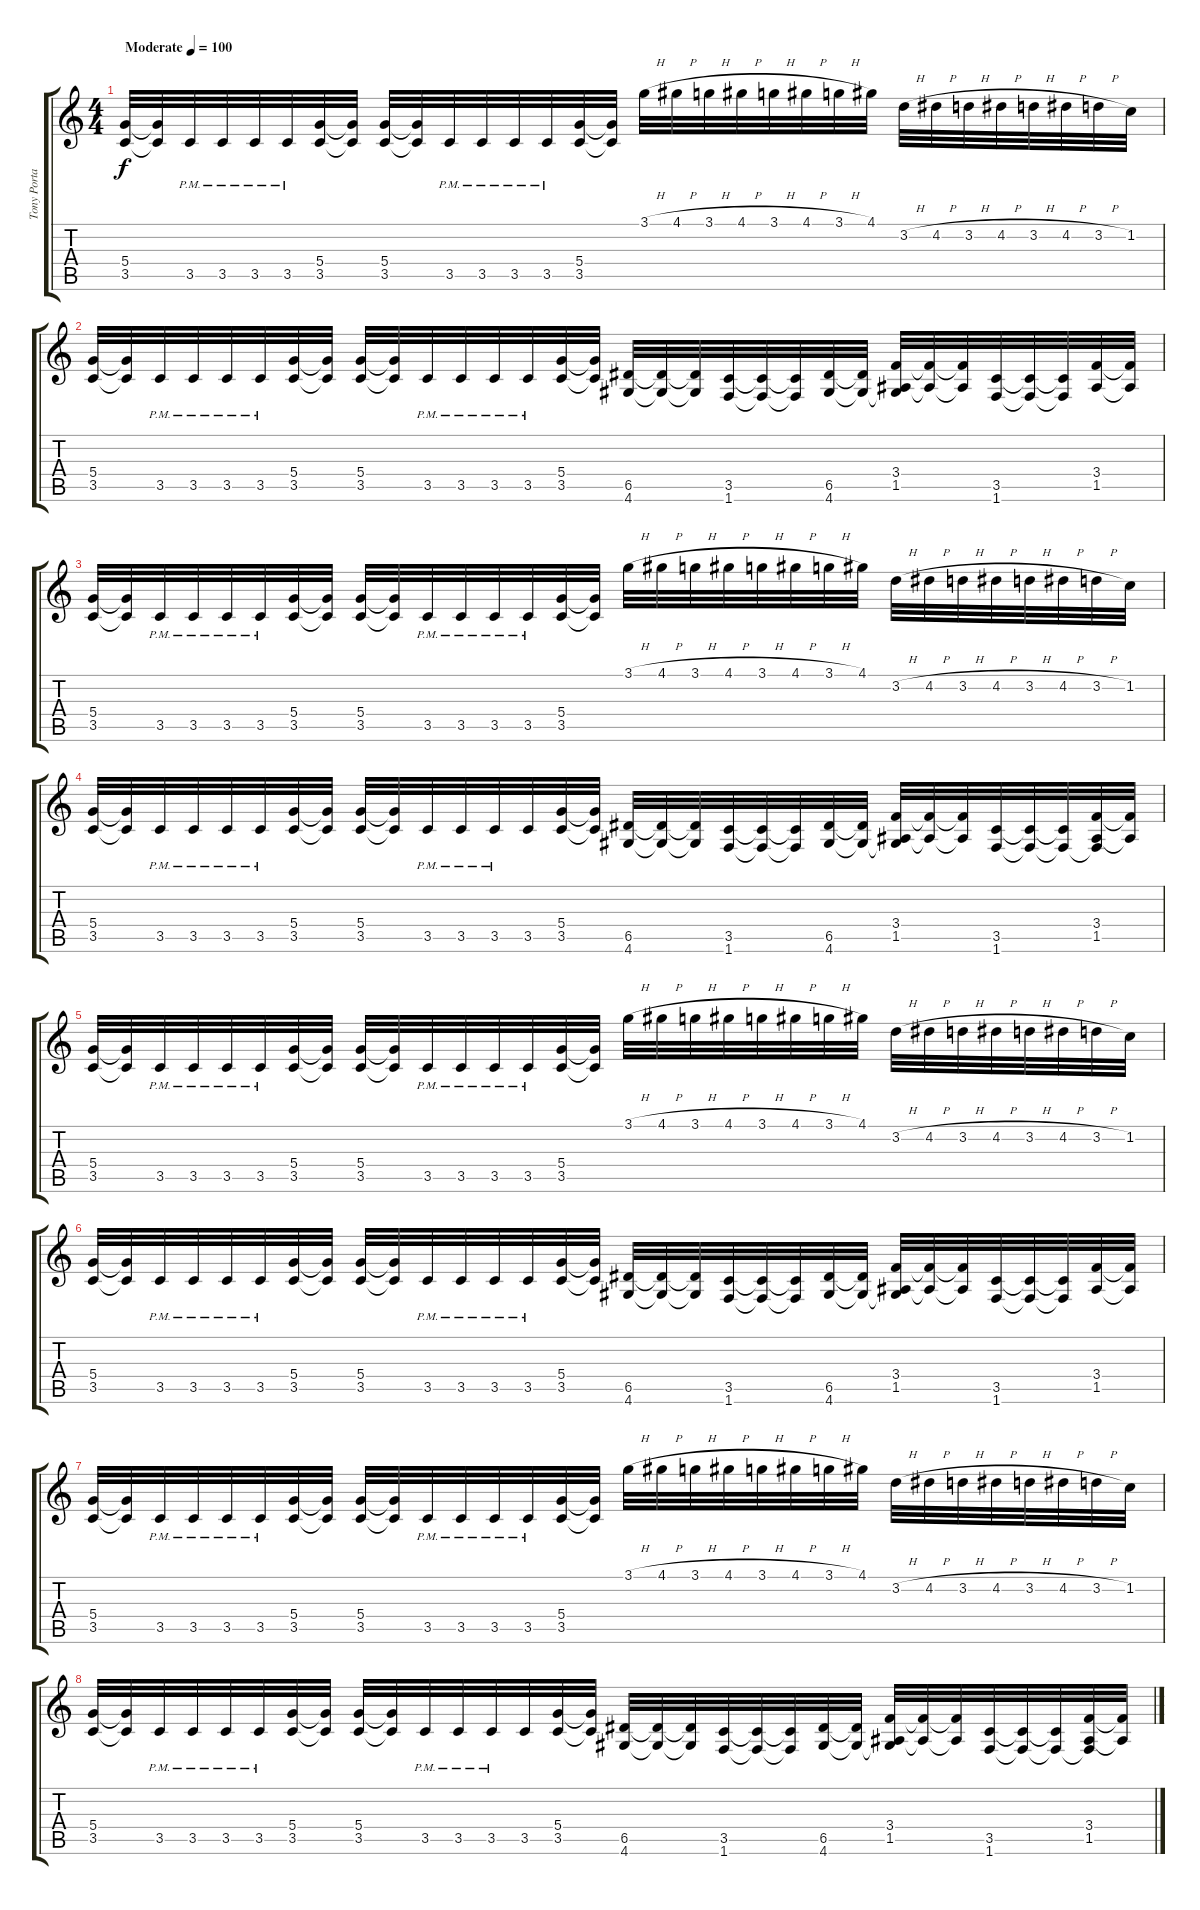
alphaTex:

\track ("Tony Portaro" "Tony Porta") {instrument overdrivenguitar}
\staff {score tabs}
\tuning (E4 B3 G3 D3 A2 E2) {hide}
\ts (4 4)
\tempo (100 "Moderate")
\clef g2
\ks c
(5.4 3.5).32{dy f instrument overdrivenguitar} (5.4{t} 3.5{t}).32 3.5{pm}.32 3.5{pm}.32 3.5{pm}.32 3.5{pm}.32 (5.4 3.5).32 (5.4{t} 3.5{t}).32 (5.4 3.5).32 (5.4{t} 3.5{t}).32 3.5{pm}.32 3.5{pm}.32 3.5{pm}.32 3.5{pm}.32 (5.4 3.5).32 (5.4{t} 3.5{t}).32 3.1{h}.32 4.1{h}.32 3.1{h}.32 4.1{h}.32 3.1{h}.32 4.1{h}.32 3.1{h}.32 4.1.32 3.2{h}.32 4.2{h}.32 3.2{h}.32 4.2{h}.32 3.2{h}.32 4.2{h}.32 3.2{h}.32 1.2.32 |
(5.4 3.5).32 (5.4{t} 3.5{t}).32 3.5{pm}.32 3.5{pm}.32 3.5{pm}.32 3.5{pm}.32 (5.4 3.5).32 (5.4{t} 3.5{t}).32 (5.4 3.5).32 (5.4{t} 3.5{t}).32 3.5{pm}.32 3.5{pm}.32 3.5{pm}.32 3.5{pm}.32 (5.4 3.5).32 (5.4{t} 3.5{t}).32 (6.5 4.6).32 (6.5{t} 4.6{t}).32 (6.5{t} 4.6{t}).32 (3.5 1.6).32 (3.5{t} 1.6{t}).32 (3.5{t} 1.6{t}).32 (6.5 4.6).32 (6.5{t} 4.6{t}).32 (3.4 1.5 4.6{t}).32 (3.4{t} 1.5{t}).32 (3.4{t} 1.5{t}).32 (3.5 1.6).32 (3.5{t} 1.6{t}).32 (3.5{t} 1.6{t}).32 (3.4 1.5).32 (3.4{t} 1.5{t}).32 |
(5.4 3.5).32 (5.4{t} 3.5{t}).32 3.5{pm}.32 3.5{pm}.32 3.5{pm}.32 3.5{pm}.32 (5.4 3.5).32 (5.4{t} 3.5{t}).32 (5.4 3.5).32 (5.4{t} 3.5{t}).32 3.5{pm}.32 3.5{pm}.32 3.5{pm}.32 3.5{pm}.32 (5.4 3.5).32 (5.4{t} 3.5{t}).32 3.1{h}.32 4.1{h}.32 3.1{h}.32 4.1{h}.32 3.1{h}.32 4.1{h}.32 3.1{h}.32 4.1.32 3.2{h}.32 4.2{h}.32 3.2{h}.32 4.2{h}.32 3.2{h}.32 4.2{h}.32 3.2{h}.32 1.2.32 |
(5.4 3.5).32 (5.4{t} 3.5{t}).32 3.5{pm}.32 3.5{pm}.32 3.5{pm}.32 3.5{pm}.32 (5.4 3.5).32 (5.4{t} 3.5{t}).32 (5.4 3.5).32 (5.4{t} 3.5{t}).32 3.5{pm}.32 3.5{pm}.32 3.5{pm}.32 3.5.32 (5.4 3.5).32 (5.4{t} 3.5{t}).32 (6.5 4.6).32 (6.5{t} 4.6{t}).32 (6.5{t} 4.6{t}).32 (3.5 1.6).32 (3.5{t} 1.6{t}).32 (3.5{t} 1.6{t}).32 (6.5 4.6).32 (6.5{t} 4.6{t}).32 (3.4 1.5 4.6{t}).32 (3.4{t} 1.5{t}).32 (3.4{t} 1.5{t}).32 (3.5 1.6).32 (3.5{t} 1.6{t}).32 (3.5{t} 1.6{t}).32 (3.4 1.5 1.6{t}).32 (3.4{t} 1.5{t}).32 |
(5.4 3.5).32 (5.4{t} 3.5{t}).32 3.5{pm}.32 3.5{pm}.32 3.5{pm}.32 3.5{pm}.32 (5.4 3.5).32 (5.4{t} 3.5{t}).32 (5.4 3.5).32 (5.4{t} 3.5{t}).32 3.5{pm}.32 3.5{pm}.32 3.5{pm}.32 3.5{pm}.32 (5.4 3.5).32 (5.4{t} 3.5{t}).32 3.1{h}.32 4.1{h}.32 3.1{h}.32 4.1{h}.32 3.1{h}.32 4.1{h}.32 3.1{h}.32 4.1.32 3.2{h}.32 4.2{h}.32 3.2{h}.32 4.2{h}.32 3.2{h}.32 4.2{h}.32 3.2{h}.32 1.2.32 |
(5.4 3.5).32 (5.4{t} 3.5{t}).32 3.5{pm}.32 3.5{pm}.32 3.5{pm}.32 3.5{pm}.32 (5.4 3.5).32 (5.4{t} 3.5{t}).32 (5.4 3.5).32 (5.4{t} 3.5{t}).32 3.5{pm}.32 3.5{pm}.32 3.5{pm}.32 3.5{pm}.32 (5.4 3.5).32 (5.4{t} 3.5{t}).32 (6.5 4.6).32 (6.5{t} 4.6{t}).32 (6.5{t} 4.6{t}).32 (3.5 1.6).32 (3.5{t} 1.6{t}).32 (3.5{t} 1.6{t}).32 (6.5 4.6).32 (6.5{t} 4.6{t}).32 (3.4 1.5 4.6{t}).32 (3.4{t} 1.5{t}).32 (3.4{t} 1.5{t}).32 (3.5 1.6).32 (3.5{t} 1.6{t}).32 (3.5{t} 1.6{t}).32 (3.4 1.5).32 (3.4{t} 1.5{t}).32 |
(5.4 3.5).32 (5.4{t} 3.5{t}).32 3.5{pm}.32 3.5{pm}.32 3.5{pm}.32 3.5{pm}.32 (5.4 3.5).32 (5.4{t} 3.5{t}).32 (5.4 3.5).32 (5.4{t} 3.5{t}).32 3.5{pm}.32 3.5{pm}.32 3.5{pm}.32 3.5{pm}.32 (5.4 3.5).32 (5.4{t} 3.5{t}).32 3.1{h}.32 4.1{h}.32 3.1{h}.32 4.1{h}.32 3.1{h}.32 4.1{h}.32 3.1{h}.32 4.1.32 3.2{h}.32 4.2{h}.32 3.2{h}.32 4.2{h}.32 3.2{h}.32 4.2{h}.32 3.2{h}.32 1.2.32 |
(5.4 3.5).32 (5.4{t} 3.5{t}).32 3.5{pm}.32 3.5{pm}.32 3.5{pm}.32 3.5{pm}.32 (5.4 3.5).32 (5.4{t} 3.5{t}).32 (5.4 3.5).32 (5.4{t} 3.5{t}).32 3.5{pm}.32 3.5{pm}.32 3.5{pm}.32 3.5.32 (5.4 3.5).32 (5.4{t} 3.5{t}).32 (6.5 4.6).32 (6.5{t} 4.6{t}).32 (6.5{t} 4.6{t}).32 (3.5 1.6).32 (3.5{t} 1.6{t}).32 (3.5{t} 1.6{t}).32 (6.5 4.6).32 (6.5{t} 4.6{t}).32 (3.4 1.5 4.6{t}).32 (3.4{t} 1.5{t}).32 (3.4{t} 1.5{t}).32 (3.5 1.6).32 (3.5{t} 1.6{t}).32 (3.5{t} 1.6{t}).32 (3.4 1.5 1.6{t}).32 (3.4{t} 1.5{t}).32
